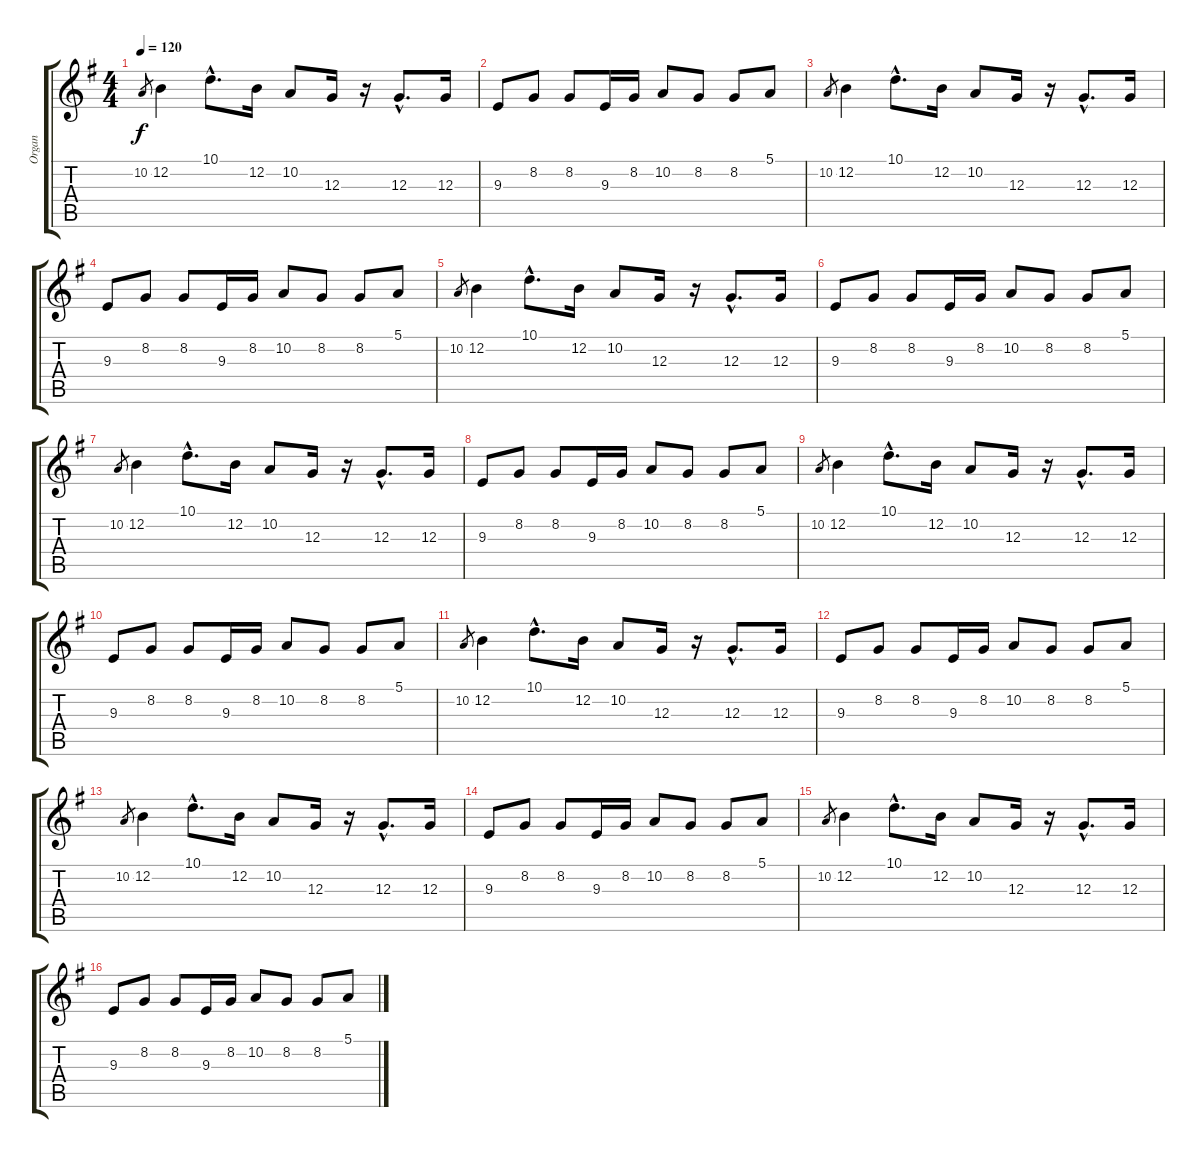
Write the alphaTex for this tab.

\track ("Organ" "Organ") {instrument rockorgan}
\staff {score tabs}
\tuning (E4 B3 G3 D3 A2 E2) {hide}
\ts (4 4)
\tempo 120
\clef g2
\ks g
10.2.8{gr dy f} 12.2.4 10.1{hac}.8{d} 12.2.16 10.2.8 12.3.16 r.16 12.3{hac}.8{d} 12.3.16 |
9.3.8 8.2.8 8.2.8 9.3.16 8.2.16 10.2.8 8.2.8 8.2.8 5.1.8 |
10.2.8{gr} 12.2.4 10.1{hac}.8{d} 12.2.16 10.2.8 12.3.16 r.16 12.3{hac}.8{d} 12.3.16 |
9.3.8 8.2.8 8.2.8 9.3.16 8.2.16 10.2.8 8.2.8 8.2.8 5.1.8 |
10.2.8{gr} 12.2.4 10.1{hac}.8{d} 12.2.16 10.2.8 12.3.16 r.16 12.3{hac}.8{d} 12.3.16 |
9.3.8 8.2.8 8.2.8 9.3.16 8.2.16 10.2.8 8.2.8 8.2.8 5.1.8 |
10.2.8{gr} 12.2.4 10.1{hac}.8{d} 12.2.16 10.2.8 12.3.16 r.16 12.3{hac}.8{d} 12.3.16 |
9.3.8 8.2.8 8.2.8 9.3.16 8.2.16 10.2.8 8.2.8 8.2.8 5.1.8 |
10.2.8{gr} 12.2.4 10.1{hac}.8{d} 12.2.16 10.2.8 12.3.16 r.16 12.3{hac}.8{d} 12.3.16 |
9.3.8 8.2.8 8.2.8 9.3.16 8.2.16 10.2.8 8.2.8 8.2.8 5.1.8 |
10.2.8{gr} 12.2.4 10.1{hac}.8{d} 12.2.16 10.2.8 12.3.16 r.16 12.3{hac}.8{d} 12.3.16 |
9.3.8 8.2.8 8.2.8 9.3.16 8.2.16 10.2.8 8.2.8 8.2.8 5.1.8 |
10.2.8{gr} 12.2.4 10.1{hac}.8{d} 12.2.16 10.2.8 12.3.16 r.16 12.3{hac}.8{d} 12.3.16 |
9.3.8 8.2.8 8.2.8 9.3.16 8.2.16 10.2.8 8.2.8 8.2.8 5.1.8 |
10.2.8{gr} 12.2.4 10.1{hac}.8{d} 12.2.16 10.2.8 12.3.16 r.16 12.3{hac}.8{d} 12.3.16 |
9.3.8 8.2.8 8.2.8 9.3.16 8.2.16 10.2.8 8.2.8 8.2.8 5.1.8
